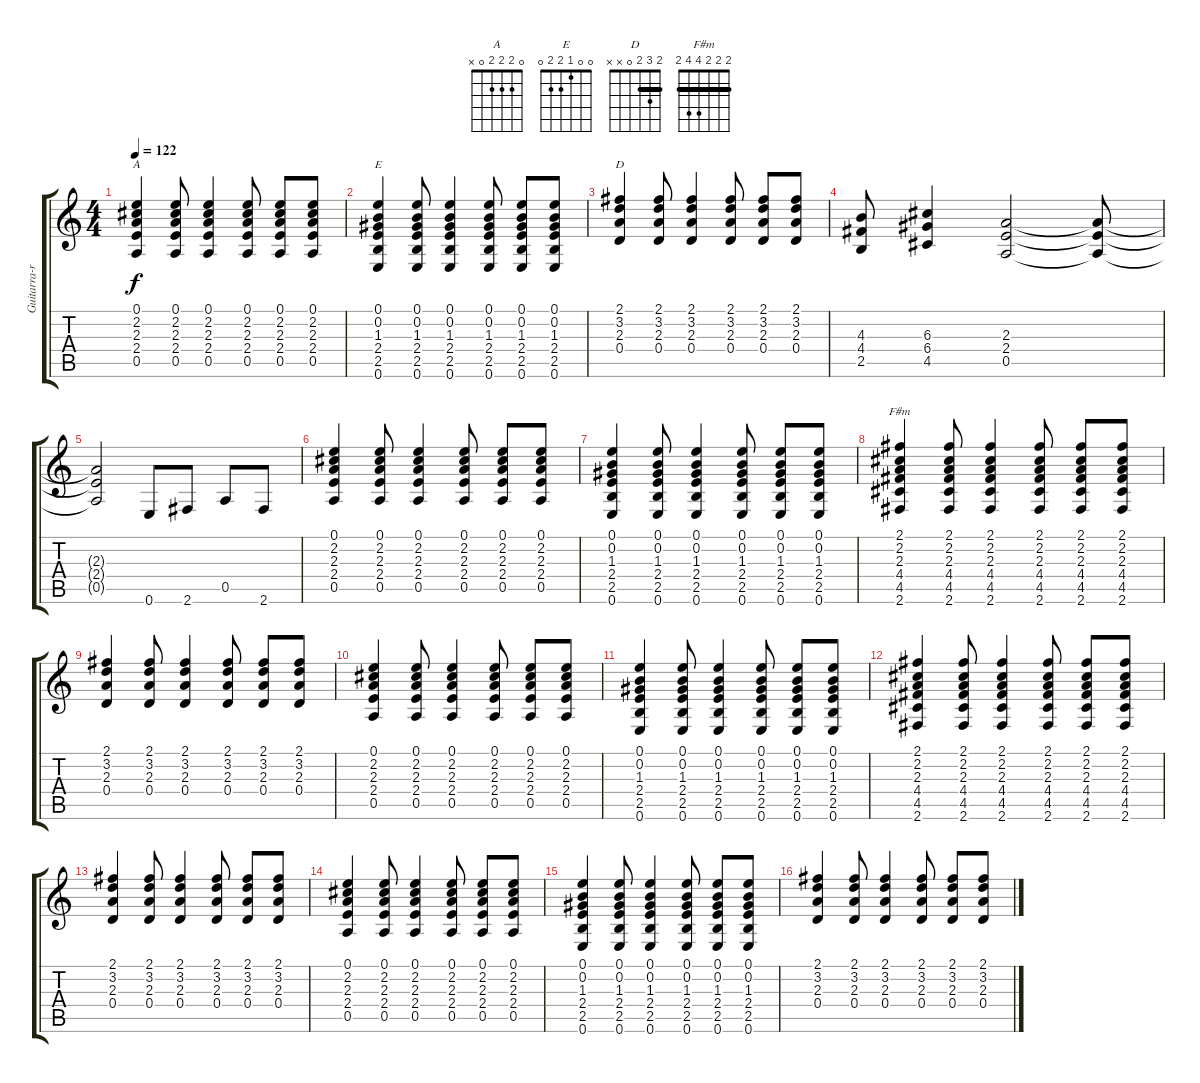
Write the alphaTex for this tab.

\track ("Guitarra-ritmica" "Guitarra-r") {instrument acousticguitarsteel}
\staff {score tabs}
\tuning (E4 B3 G3 D3 A2 E2) {hide}
\chord ("A" 0 2 2 2 0 x)
\chord ("E" 0 0 1 2 2 0)
\chord ("D" 2 3 2 0 x x) {barre 2}
\chord ("F#m" 2 2 2 4 4 2) {barre 2}
\ts (4 4)
\tempo 122
\clef g2
\ks c
(0.1 2.2 2.3 2.4 0.5).4{ch "A" dy f} (0.1 2.2 2.3 2.4 0.5).8 (0.1 2.2 2.3 2.4 0.5).4 (0.1 2.2 2.3 2.4 0.5).8 (0.1 2.2 2.3 2.4 0.5).8 (0.1 2.2 2.3 2.4 0.5).8 |
(0.1 0.2 1.3 2.4 2.5 0.6).4{ch "E"} (0.1 0.2 1.3 2.4 2.5 0.6).8 (0.1 0.2 1.3 2.4 2.5 0.6).4 (0.1 0.2 1.3 2.4 2.5 0.6).8 (0.1 0.2 1.3 2.4 2.5 0.6).8 (0.1 0.2 1.3 2.4 2.5 0.6).8 |
(2.1 3.2 2.3 0.4).4{ch "D"} (2.1 3.2 2.3 0.4).8 (2.1 3.2 2.3 0.4).4 (2.1 3.2 2.3 0.4).8 (2.1 3.2 2.3 0.4).8 (2.1 3.2 2.3 0.4).8 |
(4.3 4.4 2.5).8 (6.3 6.4 4.5).4 (2.3 2.4 0.5).2 (2.3{t} 2.4{t} 0.5{t}).8 |
(2.3{t} 2.4{t} 0.5{t}).2 0.6.8 2.6.8 0.5.8 2.6.8 |
(0.1 2.2 2.3 2.4 0.5).4 (0.1 2.2 2.3 2.4 0.5).8 (0.1 2.2 2.3 2.4 0.5).4 (0.1 2.2 2.3 2.4 0.5).8 (0.1 2.2 2.3 2.4 0.5).8 (0.1 2.2 2.3 2.4 0.5).8 |
(0.1 0.2 1.3 2.4 2.5 0.6).4 (0.1 0.2 1.3 2.4 2.5 0.6).8 (0.1 0.2 1.3 2.4 2.5 0.6).4 (0.1 0.2 1.3 2.4 2.5 0.6).8 (0.1 0.2 1.3 2.4 2.5 0.6).8 (0.1 0.2 1.3 2.4 2.5 0.6).8 |
(2.1 2.2 2.3 4.4 4.5 2.6).4{ch "F#m"} (2.1 2.2 2.3 4.4 4.5 2.6).8 (2.1 2.2 2.3 4.4 4.5 2.6).4 (2.1 2.2 2.3 4.4 4.5 2.6).8 (2.1 2.2 2.3 4.4 4.5 2.6).8 (2.1 2.2 2.3 4.4 4.5 2.6).8 |
(2.1 3.2 2.3 0.4).4 (2.1 3.2 2.3 0.4).8 (2.1 3.2 2.3 0.4).4 (2.1 3.2 2.3 0.4).8 (2.1 3.2 2.3 0.4).8 (2.1 3.2 2.3 0.4).8 |
(0.1 2.2 2.3 2.4 0.5).4 (0.1 2.2 2.3 2.4 0.5).8 (0.1 2.2 2.3 2.4 0.5).4 (0.1 2.2 2.3 2.4 0.5).8 (0.1 2.2 2.3 2.4 0.5).8 (0.1 2.2 2.3 2.4 0.5).8 |
(0.1 0.2 1.3 2.4 2.5 0.6).4 (0.1 0.2 1.3 2.4 2.5 0.6).8 (0.1 0.2 1.3 2.4 2.5 0.6).4 (0.1 0.2 1.3 2.4 2.5 0.6).8 (0.1 0.2 1.3 2.4 2.5 0.6).8 (0.1 0.2 1.3 2.4 2.5 0.6).8 |
(2.1 2.2 2.3 4.4 4.5 2.6).4 (2.1 2.2 2.3 4.4 4.5 2.6).8 (2.1 2.2 2.3 4.4 4.5 2.6).4 (2.1 2.2 2.3 4.4 4.5 2.6).8 (2.1 2.2 2.3 4.4 4.5 2.6).8 (2.1 2.2 2.3 4.4 4.5 2.6).8 |
(2.1 3.2 2.3 0.4).4 (2.1 3.2 2.3 0.4).8 (2.1 3.2 2.3 0.4).4 (2.1 3.2 2.3 0.4).8 (2.1 3.2 2.3 0.4).8 (2.1 3.2 2.3 0.4).8 |
(0.1 2.2 2.3 2.4 0.5).4 (0.1 2.2 2.3 2.4 0.5).8 (0.1 2.2 2.3 2.4 0.5).4 (0.1 2.2 2.3 2.4 0.5).8 (0.1 2.2 2.3 2.4 0.5).8 (0.1 2.2 2.3 2.4 0.5).8 |
(0.1 0.2 1.3 2.4 2.5 0.6).4 (0.1 0.2 1.3 2.4 2.5 0.6).8 (0.1 0.2 1.3 2.4 2.5 0.6).4 (0.1 0.2 1.3 2.4 2.5 0.6).8 (0.1 0.2 1.3 2.4 2.5 0.6).8 (0.1 0.2 1.3 2.4 2.5 0.6).8 |
(2.1 3.2 2.3 0.4).4 (2.1 3.2 2.3 0.4).8 (2.1 3.2 2.3 0.4).4 (2.1 3.2 2.3 0.4).8 (2.1 3.2 2.3 0.4).8 (2.1 3.2 2.3 0.4).8
